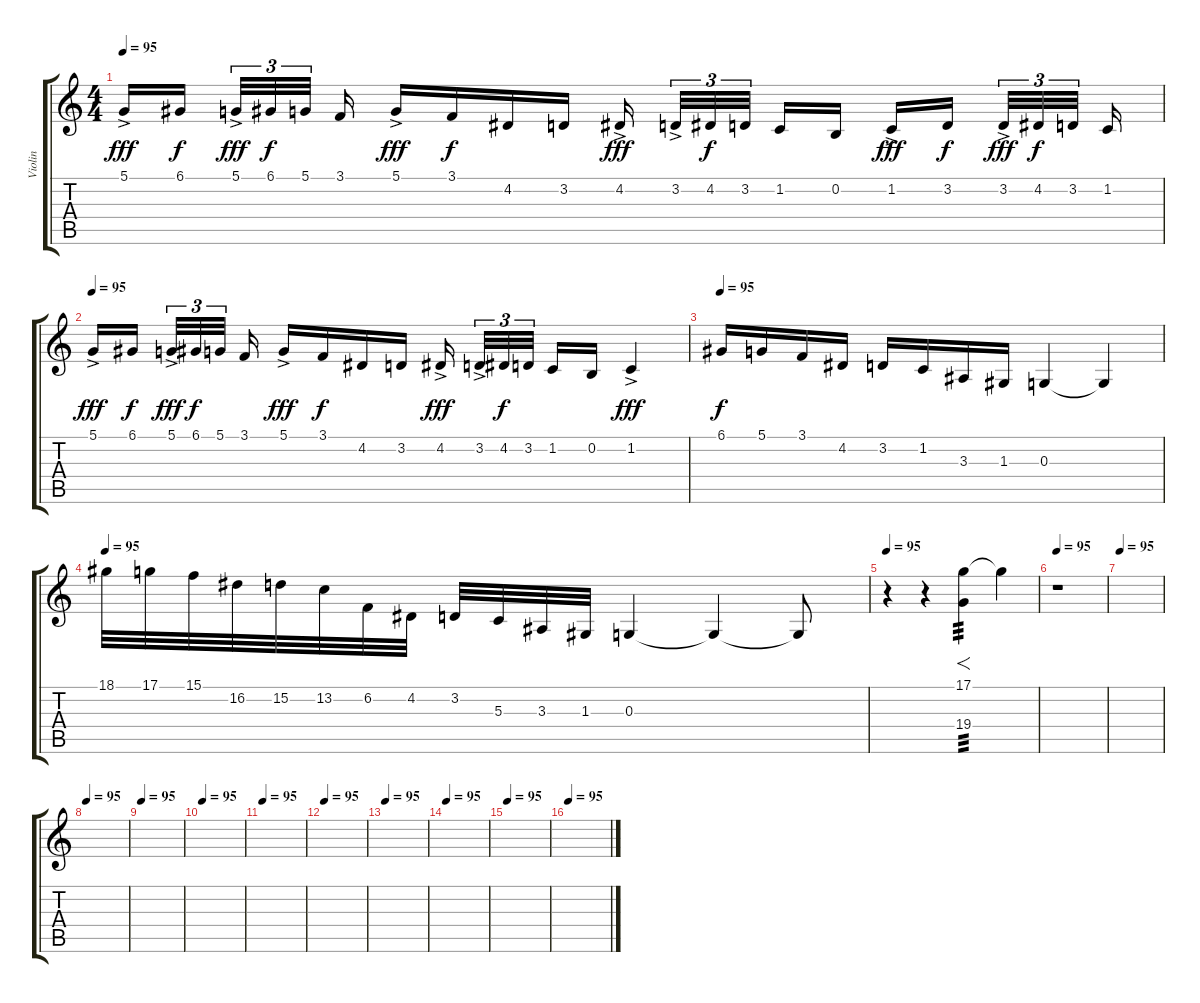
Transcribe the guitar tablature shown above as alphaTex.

\track ("Violin" "Violin") {instrument violin}
\staff {score tabs}
\tuning (D4 B3 G3 C3 G2 D2) {hide}
\ts (4 4)
\tempo 95
\clef g2
\ks c
5.1{ac}.16{dy fff} 6.1.16{dy f} 5.1{ac}.32{tu (3 2) dy fff} 6.1.32{tu (3 2) dy f} 5.1.32{tu (3 2)} 3.1.16 5.1{ac}.16{dy fff} 3.1.16{dy f} 4.2.16 3.2.16 4.2{ac}.16{dy fff} 3.2{ac}.32{tu (3 2)} 4.2.32{tu (3 2) dy f} 3.2.32{tu (3 2)} 1.2.16 0.2.16 1.2{ac}.16{dy fff} 3.2.16{dy f} 3.2{ac}.32{tu (3 2) dy fff} 4.2.32{tu (3 2) dy f} 3.2.32{tu (3 2)} 1.2.16 |
\tempo 95
5.1{ac}.16{dy fff} 6.1.16{dy f} 5.1{ac}.32{tu (3 2) dy fff} 6.1.32{tu (3 2) dy f} 5.1.32{tu (3 2)} 3.1.16 5.1{ac}.16{dy fff} 3.1.16{dy f} 4.2.16 3.2.16 4.2{ac}.16{dy fff} 3.2{ac}.32{tu (3 2)} 4.2.32{tu (3 2) dy f} 3.2.32{tu (3 2)} 1.2.16 0.2.16 1.2{ac}.4{dy fff} |
\tempo 95
6.1.16{dy f} 5.1.16 3.1.16 4.2.16 3.2.16 1.2.16 3.3.16 1.3.16 0.3.4 0.3{t}.4 |
\tempo 95
18.1.32 17.1.32 15.1.32 16.2.32 15.2.32 13.2.32 6.2.32 4.2.32 3.2.32 5.3.32 3.3.32 1.3.32 0.3.4 0.3{t}.4 0.3{t}.8 |
\tempo 95
r.4 r.4 (17.1 19.4).4{f tp 3} 17.1{t}.4 |
\tempo 95
r.1 |
\tempo 95
|
\tempo 95
|
\tempo 95
|
\tempo 95
|
\tempo 95
|
\tempo 95
|
\tempo 95
|
\tempo 95
|
\tempo 95
|
\tempo 95
